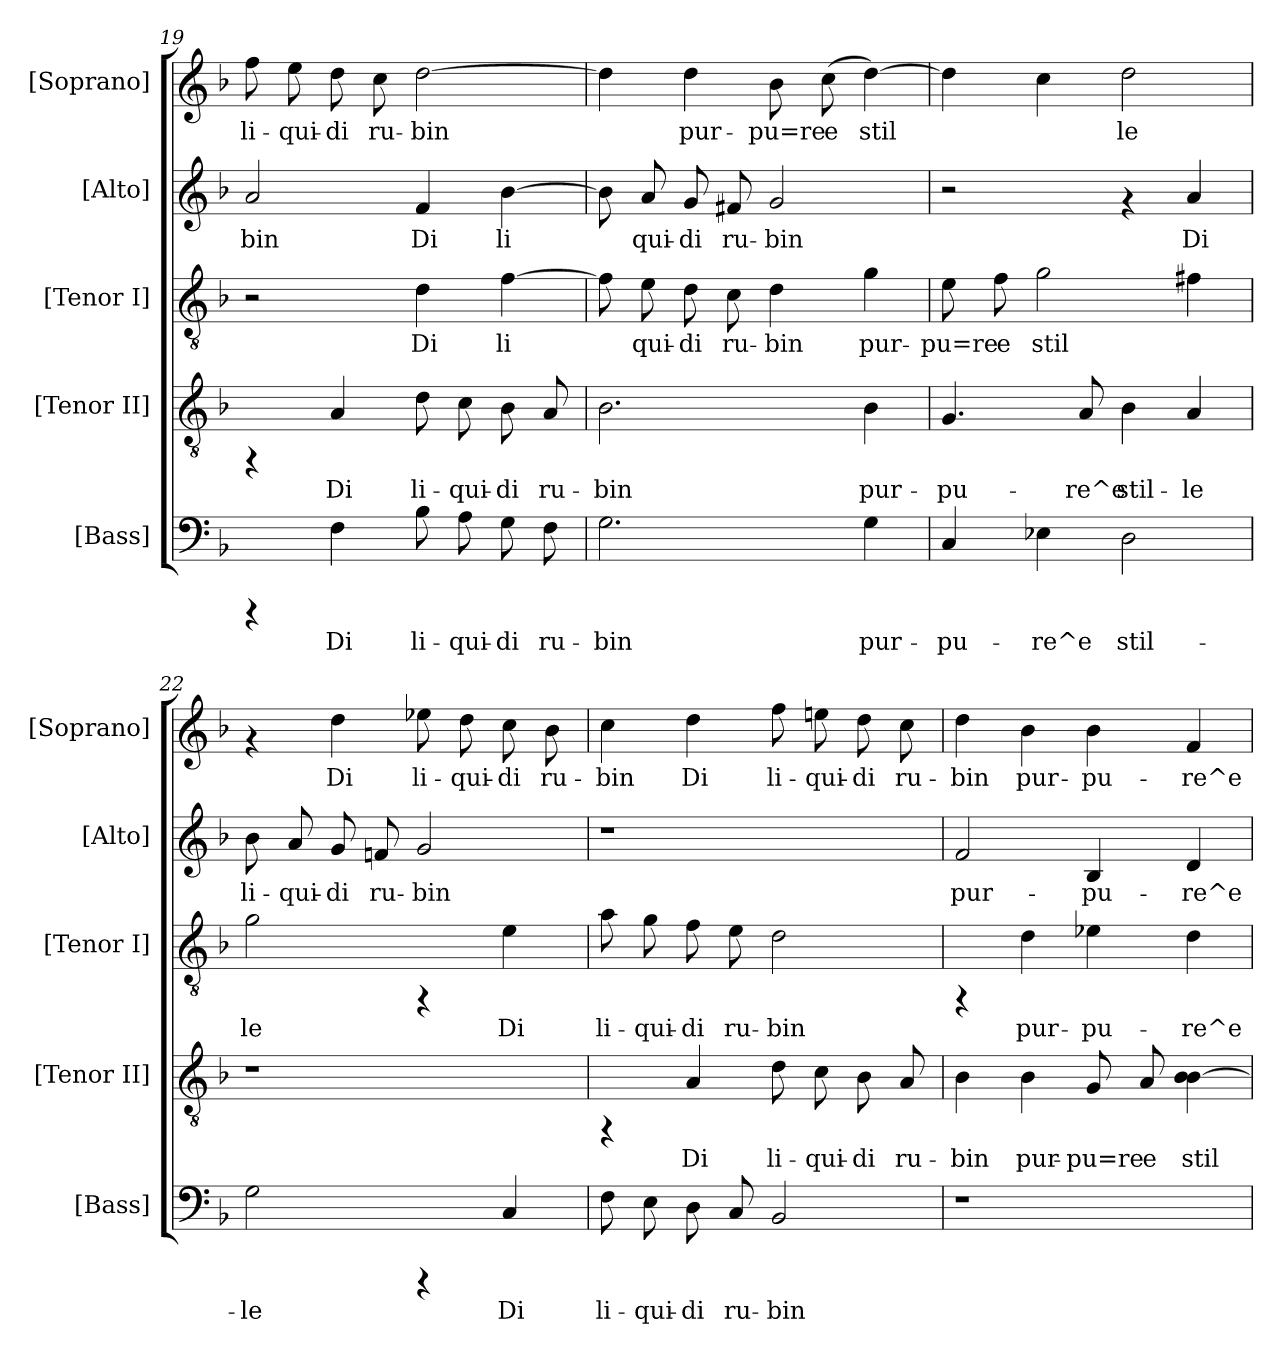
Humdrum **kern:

**kern	**text	**kern	**text	**kern	**text	**kern	**text	**kern	**text
*part5	*part5	*part4	*part4	*part3	*part3	*part2	*part2	*part1	*part1
*staff5	*staff5	*staff4	*staff4	*staff3	*staff3	*staff2	*staff2	*staff1	*staff1
*I"[Bass]	*	*I"[Tenor II]	*	*I"[Tenor I]	*	*I"[Alto]	*	*I"[Soprano]	*
*I'[Bass]	*	*I'[Tenor II]	*	*I'[Tenor I]	*	*I'[Alto]	*	*I'[Soprano]	*
!!LO:PB:g=z
*clefF4	*	*clefGv2	*	*clefGv2	*	*clefG2	*	*clefG2	*
*k[b-]	*	*k[b-]	*	*k[b-]	*	*k[b-]	*	*k[b-]	*
*F:	*	*F:	*	*F:	*	*F:	*	*F:	*
=19	=19	=19	=19	=19	=19	=19	=19	=19	=19
!	!	!	!	!	!	!	!LO:LY:b:cj	!	!LO:LY:b:cj
4rCCC	.	4rFF	.	2r	.	2a/	-bin	8ff\	li-
!	!	!	!	!	!	!	!	!	!LO:LY:b:cj
.	.	.	.	.	.	.	.	8ee\	-qui-
!	!LO:LY:b:cj	!	!LO:LY:b:cj	!	!	!	!	!	!LO:LY:b:cj
4F\	Di	4A/	Di	.	.	.	.	8dd\	-di
!	!	!	!	!	!	!	!	!	!LO:LY:b:cj
.	.	.	.	.	.	.	.	8cc\	ru-
!	!LO:LY:b:cj	!	!LO:LY:b:cj	!	!LO:LY:b:cj	!	!LO:LY:b:cj	!	!LO:LY:b:cj
8B-\	li-	8d\	li-	4d\	Di	4f/	Di	[>2dd\	-bin
!	!LO:LY:b:cj	!	!LO:LY:b:cj	!	!	!	!	!	!
8A\	-qui-	8c\	-qui-	.	.	.	.	.	.
!	!LO:LY:b:cj	!	!LO:LY:b:cj	!	!LO:LY:b:cj	!	!LO:LY:b:cj	!	!
8G\	-di	8B-\	-di	[>4f\	li-	[>4b-\	li-	.	.
!	!LO:LY:b:cj	!	!LO:LY:b:cj	!	!	!	!	!	!
8F\	ru-	8A/	ru-	.	.	.	.	.	.
=20	=20	=20	=20	=20	=20	=20	=20	=20	=20
!	!LO:LY:b:cj	!	!LO:LY:b:cj	!	!LO:LY:b:cj	!	!LO:LY:b:cj	!	!LO:LY:b:cj
2.G\	-bin	2.B-\	-bin	8f\]	--	8b-\]	--	4dd\]	.
!	!	!	!	!	!LO:LY:b:cj	!	!LO:LY:b:cj	!	!
.	.	.	.	8e\	-qui-	8a/	-qui-	.	.
!	!	!	!	!	!LO:LY:b:cj	!	!LO:LY:b:cj	!	!LO:LY:b:cj
.	.	.	.	8d\	-di	8g/	-di	4dd\	pur-
!	!	!	!	!	!LO:LY:b:cj	!	!LO:LY:b:cj	!	!
.	.	.	.	8c\	ru-	8f#X/	ru-	.	.
!	!	!	!	!	!LO:LY:b:cj	!	!LO:LY:b:cj	!	!LO:LY:b:cj
.	.	.	.	4d\	-bin	2g/	-bin	8b-\	-pu=re
!	!	!	!	!	!	!	!	!	!LO:LY:b:cj
.	.	.	.	.	.	.	.	(<8cc\	e
!	!LO:LY:b:cj	!	!LO:LY:b:cj	!	!LO:LY:b:cj	!	!	!	!LO:LY:b:cj
4G\	pur-	4B-\	pur-	4g\	pur-	.	.	[>4dd\)	stil-
=21	=21	=21	=21	=21	=21	=21	=21	=21	=21
!	!LO:LY:b:cj	!	!LO:LY:b:cj	!	!LO:LY:b:cj	!	!	!	!LO:LY:b:cj
4C/	-pu-	4.G/	-pu-	8e\	-pu=re	2r	.	4dd\]	--
!	!	!	!	!	!LO:LY:b:cj	!	!	!	!
.	.	.	.	8f\	e	.	.	.	.
!	!LO:LY:b:cj	!	!	!	!LO:LY:b:cj	!	!	!	!LO:LY:b:cj
4E-X\	-re^e	.	.	2g\	stil-	.	.	4cc\	--
!	!	!	!LO:LY:b:cj	!	!	!	!	!	!
.	.	8A/	-re^e	.	.	.	.	.	.
!	!LO:LY:b:cj	!	!LO:LY:b:cj	!	!	!	!	!	!LO:LY:b:cj
2D\	stil-	4B-\	stil-	.	.	4rf	.	2dd\	-le
!	!	!	!LO:LY:b:cj	!	!LO:LY:b:cj	!	!LO:LY:b:cj	!	!
.	.	4A/	-le	4f#X\	--	4a/	Di	.	.
=22	=22	=22	=22	=22	=22	=22	=22	=22	=22
!	!LO:LY:b:cj	!	!	!	!LO:LY:b:cj	!	!LO:LY:b:cj	!	!
2G\	-le	1r	.	2g\	-le	8b-\	li-	4rf	.
!	!	!	!	!	!	!	!LO:LY:b:cj	!	!
.	.	.	.	.	.	8a/	-qui-	.	.
!	!	!	!	!	!	!	!LO:LY:b:cj	!	!LO:LY:b:cj
.	.	.	.	.	.	8g/	-di	4dd\	Di
!	!	!	!	!	!	!	!LO:LY:b:cj	!	!
.	.	.	.	.	.	8fn/	ru-	.	.
!	!	!	!	!	!	!	!LO:LY:b:cj	!	!LO:LY:b:cj
4rCCC	.	.	.	4rFF	.	2g/	-bin	8ee-X\	li-
!	!	!	!	!	!	!	!	!	!LO:LY:b:cj
.	.	.	.	.	.	.	.	8dd\	-qui-
!	!LO:LY:b:cj	!	!	!	!LO:LY:b:cj	!	!	!	!LO:LY:b:cj
4C/	Di	.	.	4e\	Di	.	.	8cc\	-di
!	!	!	!	!	!	!	!	!	!LO:LY:b:cj
.	.	.	.	.	.	.	.	8b-\	ru-
!!LO:PB:g=z
=23	=23	=23	=23	=23	=23	=23	=23	=23	=23
!	!LO:LY:b:cj	!	!	!	!LO:LY:b:cj	!	!	!	!LO:LY:b:cj
8F\	li-	4rFF	.	8a\	li-	1r	.	4cc\	-bin
!	!LO:LY:b:cj	!	!	!	!LO:LY:b:cj	!	!	!	!
8E\	-qui-	.	.	8g\	-qui-	.	.	.	.
!	!LO:LY:b:cj	!	!LO:LY:b:cj	!	!LO:LY:b:cj	!	!	!	!LO:LY:b:cj
8D\	-di	4A/	Di	8f\	-di	.	.	4dd\	Di
!	!LO:LY:b:cj	!	!	!	!LO:LY:b:cj	!	!	!	!
8C/	ru-	.	.	8e\	ru-	.	.	.	.
!	!LO:LY:b:cj	!	!LO:LY:b:cj	!	!LO:LY:b:cj	!	!	!	!LO:LY:b:cj
2BB-/	-bin	8d\	li-	2d\	-bin	.	.	8ff\	li-
!	!	!	!LO:LY:b:cj	!	!	!	!	!	!LO:LY:b:cj
.	.	8c\	-qui-	.	.	.	.	8een\	-qui-
!	!	!	!LO:LY:b:cj	!	!	!	!	!	!LO:LY:b:cj
.	.	8B-\	-di	.	.	.	.	8dd\	-di
!	!	!	!LO:LY:b:cj	!	!	!	!	!	!LO:LY:b:cj
.	.	8A/	ru-	.	.	.	.	8cc\	ru-
=24	=24	=24	=24	=24	=24	=24	=24	=24	=24
!	!	!	!LO:LY:b:cj	!	!	!	!LO:LY:b:cj	!	!LO:LY:b:cj
1r	.	4B-\	-bin	4rFF	.	2f/	pur-	4dd\	-bin
!	!	!	!LO:LY:b:cj	!	!LO:LY:b:cj	!	!	!	!LO:LY:b:cj
.	.	4B-\	pur-	4d\	pur-	.	.	4b-\	pur-
!	!	!	!LO:LY:b:cj	!	!LO:LY:b:cj	!	!LO:LY:b:cj	!	!LO:LY:b:cj
.	.	8G/	-pu=re	4e-X\	-pu-	4B-/	-pu-	4b-\	-pu-
!	!	!	!LO:LY:b:cj	!	!	!	!	!	!
.	.	8A/	e	.	.	.	.	.	.
!	!	!	!LO:LY:b:cj	!	!LO:LY:b:cj	!	!LO:LY:b:cj	!	!LO:LY:b:cj
.	.	4B-\ [>4B-\	stil-	4d\	-re^e	4d/	-re^e	4f/	-re^e
=	=	=	=	=	=	=	=	=	=
*-	*-	*-	*-	*-	*-	*-	*-	*-	*-
